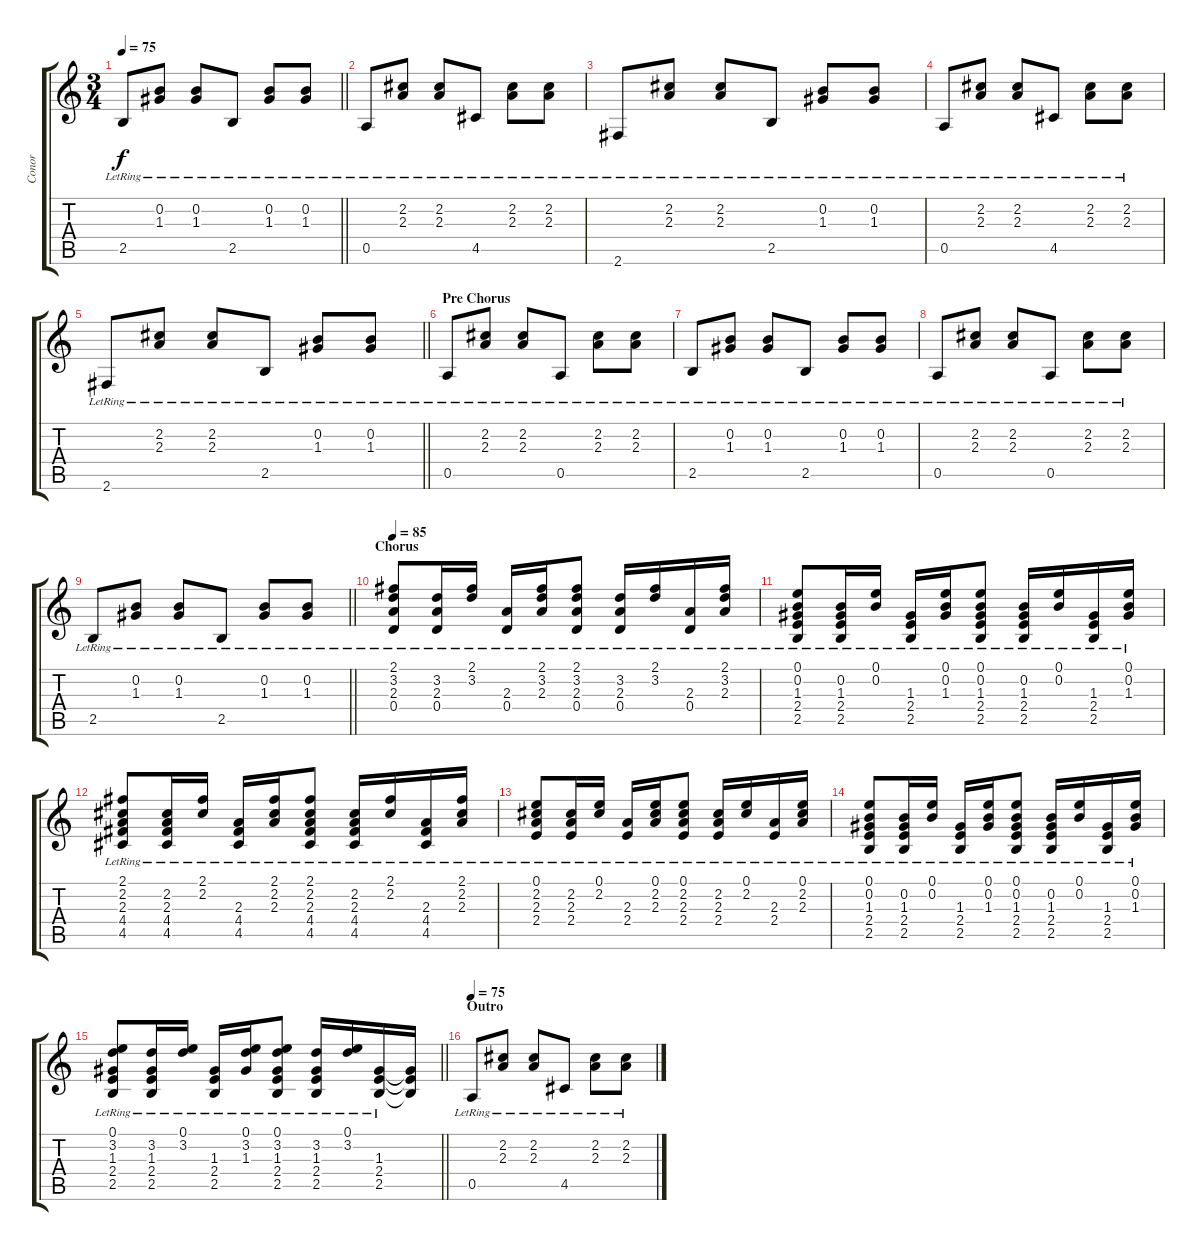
\track ("Conor" "Conor") {instrument acousticguitarsteel}
\staff {score tabs}
\tuning (E4 B3 G3 D3 A2 E2) {hide}
\ts (3 4)
\tempo 75
\clef g2
\barLineRight lightlight
\ks c
2.5{lr}.8{dy f} (0.2{lr} 1.3{lr}).8 (0.2{lr} 1.3{lr}).8 2.5{lr}.8 (0.2{lr} 1.3{lr}).8 (0.2{lr} 1.3{lr}).8 |
0.5{lr}.8 (2.2{lr} 2.3{lr}).8 (2.2{lr} 2.3{lr}).8 4.5{lr}.8 (2.2{lr} 2.3{lr}).8 (2.2{lr} 2.3{lr}).8 |
2.6{lr}.8 (2.2{lr} 2.3{lr}).8 (2.2{lr} 2.3{lr}).8 2.5{lr}.8 (0.2{lr} 1.3{lr}).8 (0.2{lr} 1.3{lr}).8 |
0.5{lr}.8 (2.2{lr} 2.3{lr}).8 (2.2{lr} 2.3{lr}).8 4.5{lr}.8 (2.2{lr} 2.3{lr}).8 (2.2{lr} 2.3{lr}).8 |
\barLineRight lightlight
2.6{lr}.8 (2.2{lr} 2.3{lr}).8 (2.2{lr} 2.3{lr}).8 2.5{lr}.8 (0.2{lr} 1.3{lr}).8 (0.2{lr} 1.3{lr}).8 |
\section ("" "Pre Chorus")
0.5{lr}.8 (2.2{lr} 2.3{lr}).8 (2.2{lr} 2.3{lr}).8 0.5{lr}.8 (2.2{lr} 2.3{lr}).8 (2.2{lr} 2.3{lr}).8 |
2.5{lr}.8 (0.2{lr} 1.3{lr}).8 (0.2{lr} 1.3{lr}).8 2.5{lr}.8 (0.2{lr} 1.3{lr}).8 (0.2{lr} 1.3{lr}).8 |
0.5{lr}.8 (2.2{lr} 2.3{lr}).8 (2.2{lr} 2.3{lr}).8 0.5{lr}.8 (2.2{lr} 2.3{lr}).8 (2.2{lr} 2.3{lr}).8 |
\barLineRight lightlight
2.5{lr}.8 (0.2{lr} 1.3{lr}).8 (0.2{lr} 1.3{lr}).8 2.5{lr}.8 (0.2{lr} 1.3{lr}).8 (0.2{lr} 1.3{lr}).8 |
\section ("" "Chorus")
\tempo 85
(2.1{lr} 3.2{lr} 2.3{lr} 0.4{lr}).8 (3.2{lr} 2.3{lr} 0.4{lr}).16 (2.1{lr} 3.2{lr}).16 (2.3{lr} 0.4{lr}).16 (2.1{lr} 3.2{lr} 2.3{lr}).16 (2.1{lr} 3.2{lr} 2.3{lr} 0.4{lr}).8 (3.2{lr} 2.3{lr} 0.4{lr}).16 (2.1{lr} 3.2{lr}).16 (2.3{lr} 0.4{lr}).16 (2.1{lr} 3.2{lr} 2.3{lr}).16 |
(0.1{lr} 0.2{lr} 1.3{lr} 2.4{lr} 2.5{lr}).8 (0.2{lr} 1.3{lr} 2.4{lr} 2.5{lr}).16 (0.1{lr} 0.2{lr}).16 (1.3{lr} 2.4{lr} 2.5{lr}).16 (0.1{lr} 0.2{lr} 1.3{lr}).16 (0.1{lr} 0.2{lr} 1.3{lr} 2.4{lr} 2.5{lr}).8 (0.2{lr} 1.3{lr} 2.4{lr} 2.5{lr}).16 (0.1{lr} 0.2{lr}).16 (1.3{lr} 2.4{lr} 2.5{lr}).16 (0.1{lr} 0.2{lr} 1.3{lr}).16 |
(2.1{lr} 2.2{lr} 2.3{lr} 4.4{lr} 4.5{lr}).8 (2.2{lr} 2.3{lr} 4.4{lr} 4.5{lr}).16 (2.1{lr} 2.2{lr}).16 (2.3{lr} 4.4{lr} 4.5{lr}).16 (2.1{lr} 2.2{lr} 2.3{lr}).16 (2.1{lr} 2.2{lr} 2.3{lr} 4.4{lr} 4.5{lr}).8 (2.2{lr} 2.3{lr} 4.4{lr} 4.5{lr}).16 (2.1{lr} 2.2{lr}).16 (2.3{lr} 4.4{lr} 4.5{lr}).16 (2.1{lr} 2.2{lr} 2.3{lr}).16 |
(0.1{lr} 2.2{lr} 2.3{lr} 2.4{lr}).8 (2.2{lr} 2.3{lr} 2.4{lr}).16 (0.1{lr} 2.2{lr}).16 (2.3{lr} 2.4{lr}).16 (0.1{lr} 2.2{lr} 2.3{lr}).16 (0.1{lr} 2.2{lr} 2.3{lr} 2.4{lr}).8 (2.2{lr} 2.3{lr} 2.4{lr}).16 (0.1{lr} 2.2{lr}).16 (2.3{lr} 2.4{lr}).16 (0.1{lr} 2.2{lr} 2.3{lr}).16 |
(0.1{lr} 0.2{lr} 1.3{lr} 2.4{lr} 2.5{lr}).8 (0.2{lr} 1.3{lr} 2.4{lr} 2.5{lr}).16 (0.1{lr} 0.2{lr}).16 (1.3{lr} 2.4{lr} 2.5{lr}).16 (0.1{lr} 0.2{lr} 1.3{lr}).16 (0.1{lr} 0.2{lr} 1.3{lr} 2.4{lr} 2.5{lr}).8 (0.2{lr} 1.3{lr} 2.4{lr} 2.5{lr}).16 (0.1{lr} 0.2{lr}).16 (1.3{lr} 2.4{lr} 2.5{lr}).16 (0.1{lr} 0.2{lr} 1.3{lr}).16 |
\barLineRight lightlight
(0.1{lr} 3.2{lr} 1.3{lr} 2.4{lr} 2.5{lr}).8 (3.2{lr} 1.3{lr} 2.4{lr} 2.5{lr}).16 (0.1{lr} 3.2{lr}).16 (1.3{lr} 2.4{lr} 2.5{lr}).16 (0.1{lr} 3.2{lr} 1.3{lr}).16 (0.1{lr} 3.2{lr} 1.3{lr} 2.4{lr} 2.5{lr}).8 (3.2{lr} 1.3{lr} 2.4{lr} 2.5{lr}).16 (0.1{lr} 3.2{lr}).16 (1.3{lr} 2.4{lr} 2.5{lr}).16 (1.3{t} 2.4{t} 2.5{t}).16 |
\section ("" "Outro")
\tempo 75
0.5{lr}.8 (2.2{lr} 2.3{lr}).8 (2.2{lr} 2.3{lr}).8 4.5{lr}.8 (2.2{lr} 2.3{lr}).8 (2.2{lr} 2.3{lr}).8
